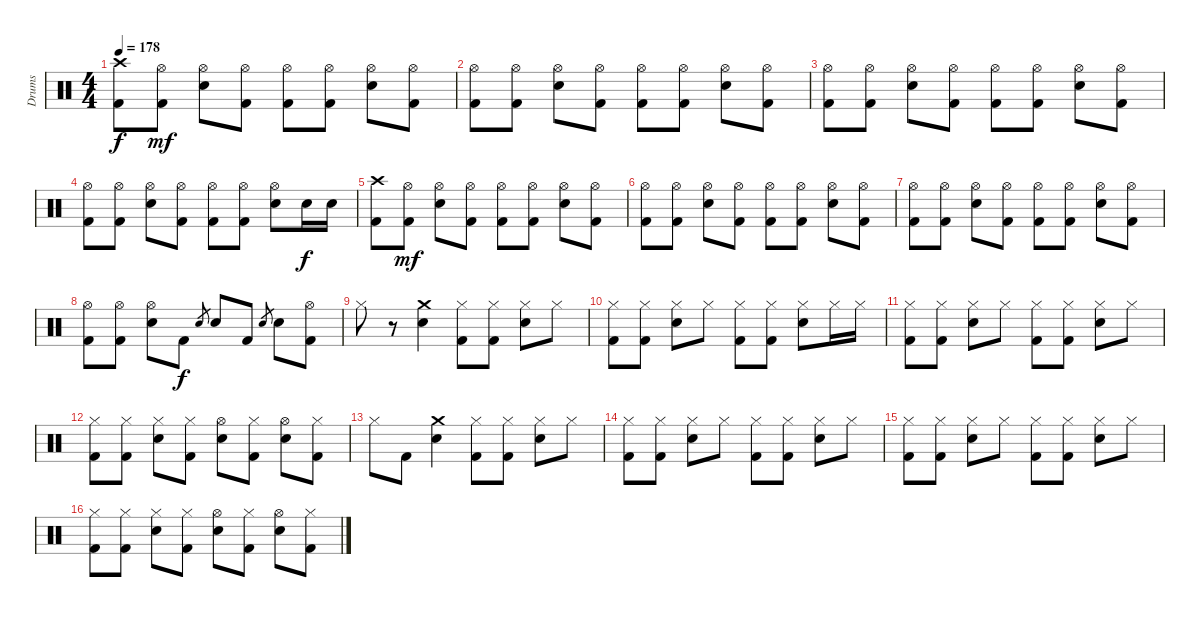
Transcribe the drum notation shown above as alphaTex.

\track ("Drums" "Drums") {instrument percussion}
\staff {score}
\articulation defaults
\ts (4 4)
\tempo 178
\clef neutral
\ks c
("Crash high (hit)" "Kick (hit) 2").8{dy f} ("Hi-Hat (open)" "Kick (hit) 2").8{dy mf} ("Hi-Hat (open)" "Snare (hit) 2").8 ("Hi-Hat (open)" "Kick (hit) 2").8 ("Hi-Hat (open)" "Kick (hit) 2").8 ("Hi-Hat (open)" "Kick (hit) 2").8 ("Hi-Hat (open)" "Snare (hit) 2").8 ("Hi-Hat (open)" "Kick (hit) 2").8 |
("Hi-Hat (open)" "Kick (hit) 2").8 ("Hi-Hat (open)" "Kick (hit) 2").8 ("Hi-Hat (open)" "Snare (hit) 2").8 ("Hi-Hat (open)" "Kick (hit) 2").8 ("Hi-Hat (open)" "Kick (hit) 2").8 ("Hi-Hat (open)" "Kick (hit) 2").8 ("Hi-Hat (open)" "Snare (hit) 2").8 ("Hi-Hat (open)" "Kick (hit) 2").8 |
("Hi-Hat (open)" "Kick (hit) 2").8 ("Hi-Hat (open)" "Kick (hit) 2").8 ("Hi-Hat (open)" "Snare (hit) 2").8 ("Hi-Hat (open)" "Kick (hit) 2").8 ("Hi-Hat (open)" "Kick (hit) 2").8 ("Hi-Hat (open)" "Kick (hit) 2").8 ("Hi-Hat (open)" "Snare (hit) 2").8 ("Hi-Hat (open)" "Kick (hit) 2").8 |
("Hi-Hat (open)" "Kick (hit) 2").8 ("Hi-Hat (open)" "Kick (hit) 2").8 ("Hi-Hat (open)" "Snare (hit) 2").8 ("Hi-Hat (open)" "Kick (hit) 2").8 ("Hi-Hat (open)" "Kick (hit) 2").8 ("Hi-Hat (open)" "Kick (hit) 2").8 ("Hi-Hat (open)" "Snare (hit) 2").8 "Snare (hit) 2".16{dy f} "Snare (hit) 2".16 |
("Crash high (hit)" "Kick (hit) 2").8 ("Hi-Hat (open)" "Kick (hit) 2").8{dy mf} ("Hi-Hat (open)" "Snare (hit) 2").8 ("Hi-Hat (open)" "Kick (hit) 2").8 ("Hi-Hat (open)" "Kick (hit) 2").8 ("Hi-Hat (open)" "Kick (hit) 2").8 ("Hi-Hat (open)" "Snare (hit) 2").8 ("Hi-Hat (open)" "Kick (hit) 2").8 |
("Hi-Hat (open)" "Kick (hit) 2").8 ("Hi-Hat (open)" "Kick (hit) 2").8 ("Hi-Hat (open)" "Snare (hit) 2").8 ("Hi-Hat (open)" "Kick (hit) 2").8 ("Hi-Hat (open)" "Kick (hit) 2").8 ("Hi-Hat (open)" "Kick (hit) 2").8 ("Hi-Hat (open)" "Snare (hit) 2").8 ("Hi-Hat (open)" "Kick (hit) 2").8 |
("Hi-Hat (open)" "Kick (hit) 2").8 ("Hi-Hat (open)" "Kick (hit) 2").8 ("Hi-Hat (open)" "Snare (hit) 2").8 ("Hi-Hat (open)" "Kick (hit) 2").8 ("Hi-Hat (open)" "Kick (hit) 2").8 ("Hi-Hat (open)" "Kick (hit) 2").8 ("Hi-Hat (open)" "Snare (hit) 2").8 ("Hi-Hat (open)" "Kick (hit) 2").8 |
("Hi-Hat (open)" "Kick (hit) 2").8 ("Hi-Hat (open)" "Kick (hit) 2").8 ("Hi-Hat (open)" "Snare (hit) 2").8 "Kick (hit) 2".8{dy f} "Snare (hit) 2".8{gr} "Snare (hit) 2".8 "Kick (hit) 2".8 "Snare (hit) 2".8{gr} "Snare (hit) 2".8 ("Hi-Hat (open)" "Kick (hit) 2").8 |
"Hi-Hat (closed)".8 r.8 ("Crash medium (hit)" "Snare (hit) 2").4 ("Hi-Hat (closed)" "Kick (hit) 2").8 ("Hi-Hat (closed)" "Kick (hit) 2").8 ("Hi-Hat (closed)" "Snare (hit) 2").8 "Hi-Hat (closed)".8 |
("Hi-Hat (closed)" "Kick (hit) 2").8 ("Hi-Hat (closed)" "Kick (hit) 2").8 ("Hi-Hat (closed)" "Snare (hit) 2").8 "Hi-Hat (closed)".8 ("Hi-Hat (closed)" "Kick (hit) 2").8 ("Hi-Hat (closed)" "Kick (hit) 2").8 ("Hi-Hat (closed)" "Snare (hit) 2").8 "Hi-Hat (closed)".16 "Hi-Hat (closed)".16 |
("Hi-Hat (closed)" "Kick (hit) 2").8 ("Hi-Hat (closed)" "Kick (hit) 2").8 ("Hi-Hat (closed)" "Snare (hit) 2").8 "Hi-Hat (closed)".8 ("Hi-Hat (closed)" "Kick (hit) 2").8 ("Hi-Hat (closed)" "Kick (hit) 2").8 ("Hi-Hat (closed)" "Snare (hit) 2").8 "Hi-Hat (closed)".8 |
("Hi-Hat (closed)" "Kick (hit) 2").8 ("Hi-Hat (closed)" "Kick (hit) 2").8 ("Hi-Hat (closed)" "Snare (hit) 2").8 ("Hi-Hat (closed)" "Kick (hit) 2").8 ("Hi-Hat (open)" "Snare (hit) 2").8 ("Hi-Hat (closed)" "Kick (hit) 2").8 ("Hi-Hat (open)" "Snare (hit) 2").8 ("Hi-Hat (closed)" "Kick (hit) 2").8 |
"Hi-Hat (closed)".8 "Kick (hit) 2".8 ("Crash medium (hit)" "Snare (hit) 2").4 ("Hi-Hat (closed)" "Kick (hit) 2").8 ("Hi-Hat (closed)" "Kick (hit) 2").8 ("Hi-Hat (closed)" "Snare (hit) 2").8 "Hi-Hat (closed)".8 |
("Hi-Hat (closed)" "Kick (hit) 2").8 ("Hi-Hat (closed)" "Kick (hit) 2").8 ("Hi-Hat (closed)" "Snare (hit) 2").8 "Hi-Hat (closed)".8 ("Hi-Hat (closed)" "Kick (hit) 2").8 ("Hi-Hat (closed)" "Kick (hit) 2").8 ("Hi-Hat (closed)" "Snare (hit) 2").8 "Hi-Hat (closed)".8 |
("Hi-Hat (closed)" "Kick (hit) 2").8 ("Hi-Hat (closed)" "Kick (hit) 2").8 ("Hi-Hat (closed)" "Snare (hit) 2").8 "Hi-Hat (closed)".8 ("Hi-Hat (closed)" "Kick (hit) 2").8 ("Hi-Hat (closed)" "Kick (hit) 2").8 ("Hi-Hat (closed)" "Snare (hit) 2").8 "Hi-Hat (closed)".8 |
("Hi-Hat (closed)" "Kick (hit) 2").8 ("Hi-Hat (closed)" "Kick (hit) 2").8 ("Hi-Hat (closed)" "Snare (hit) 2").8 ("Hi-Hat (closed)" "Kick (hit) 2").8 ("Hi-Hat (open)" "Snare (hit) 2").8 ("Hi-Hat (closed)" "Kick (hit) 2").8 ("Hi-Hat (open)" "Snare (hit) 2").8 ("Hi-Hat (closed)" "Kick (hit) 2").8
